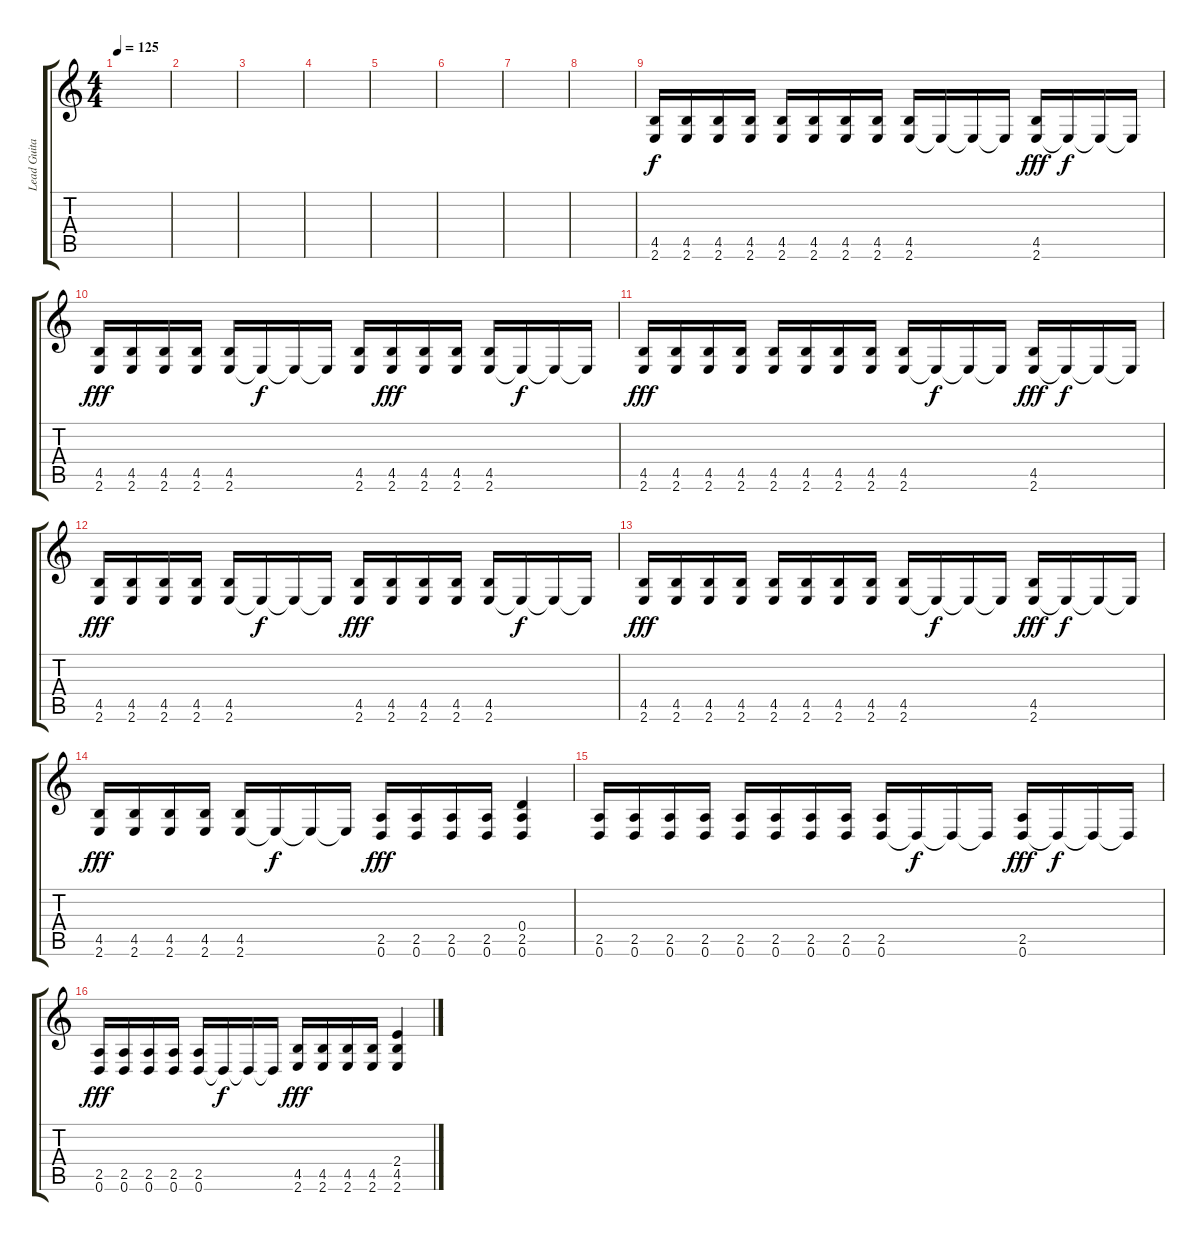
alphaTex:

\track ("Lead Guitar" "Lead Guita") {instrument overdrivenguitar}
\staff {score tabs}
\tuning (E4 B3 G3 D3 G2 D2) {hide}
\ts (4 4)
\tempo 125
\clef g2
\ks c
|
|
|
|
|
|
|
|
(4.5 2.6).16 (4.5 2.6).16 (4.5 2.6).16 (4.5 2.6).16 (4.5 2.6).16 (4.5 2.6).16 (4.5 2.6).16 (4.5 2.6).16 (4.5 2.6).16 2.6{t}.16{dy f} 2.6{t}.16 2.6{t}.16 (4.5 2.6).16{dy fff} 2.6{t}.16{dy f} 2.6{t}.16 2.6{t}.16 |
(4.5 2.6).16{dy fff} (4.5 2.6).16 (4.5 2.6).16 (4.5 2.6).16 (4.5 2.6).16 2.6{t}.16{dy f} 2.6{t}.16 2.6{t}.16 (4.5 2.6).16 (4.5 2.6).16{dy fff} (4.5 2.6).16 (4.5 2.6).16 (4.5 2.6).16 2.6{t}.16{dy f} 2.6{t}.16 2.6{t}.16 |
(4.5 2.6).16{dy fff} (4.5 2.6).16 (4.5 2.6).16 (4.5 2.6).16 (4.5 2.6).16 (4.5 2.6).16 (4.5 2.6).16 (4.5 2.6).16 (4.5 2.6).16 2.6{t}.16{dy f} 2.6{t}.16 2.6{t}.16 (4.5 2.6).16{dy fff} 2.6{t}.16{dy f} 2.6{t}.16 2.6{t}.16 |
(4.5 2.6).16{dy fff} (4.5 2.6).16 (4.5 2.6).16 (4.5 2.6).16 (4.5 2.6).16 2.6{t}.16{dy f} 2.6{t}.16 2.6{t}.16 (4.5 2.6).16{dy fff} (4.5 2.6).16 (4.5 2.6).16 (4.5 2.6).16 (4.5 2.6).16 2.6{t}.16{dy f} 2.6{t}.16 2.6{t}.16 |
(4.5 2.6).16{dy fff} (4.5 2.6).16 (4.5 2.6).16 (4.5 2.6).16 (4.5 2.6).16 (4.5 2.6).16 (4.5 2.6).16 (4.5 2.6).16 (4.5 2.6).16 2.6{t}.16{dy f} 2.6{t}.16 2.6{t}.16 (4.5 2.6).16{dy fff} 2.6{t}.16{dy f} 2.6{t}.16 2.6{t}.16 |
(4.5 2.6).16{dy fff} (4.5 2.6).16 (4.5 2.6).16 (4.5 2.6).16 (4.5 2.6).16 2.6{t}.16{dy f} 2.6{t}.16 2.6{t}.16 (2.5 0.6).16{dy fff} (2.5 0.6).16 (2.5 0.6).16 (2.5 0.6).16 (0.4 2.5 0.6).4 |
(2.5 0.6).16 (2.5 0.6).16 (2.5 0.6).16 (2.5 0.6).16 (2.5 0.6).16 (2.5 0.6).16 (2.5 0.6).16 (2.5 0.6).16 (2.5 0.6).16 0.6{t}.16{dy f} 0.6{t}.16 0.6{t}.16 (2.5 0.6).16{dy fff} 0.6{t}.16{dy f} 0.6{t}.16 0.6{t}.16 |
(2.5 0.6).16{dy fff} (2.5 0.6).16 (2.5 0.6).16 (2.5 0.6).16 (2.5 0.6).16 0.6{t}.16{dy f} 0.6{t}.16 0.6{t}.16 (4.5 2.6).16{dy fff} (4.5 2.6).16 (4.5 2.6).16 (4.5 2.6).16 (2.4 4.5 2.6).4
